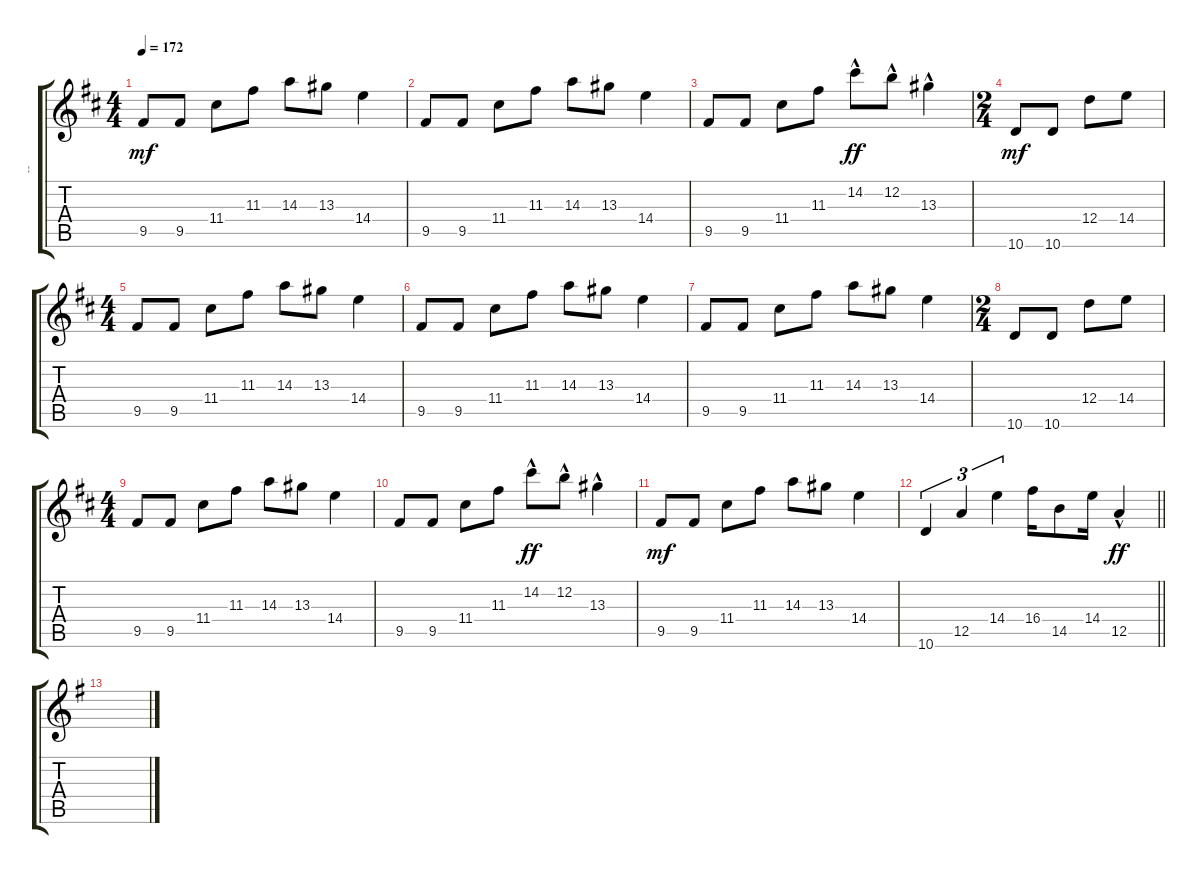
\track ("--" "--") {instrument overdrivenguitar}
\staff {score tabs}
\tuning (E4 B3 G3 D3 A2 E2) {hide}
\ts (4 4)
\tempo 172
\clef g2
\ks d
9.5.8{dy mf} 9.5.8 11.4.8 11.3.8 14.3.8 13.3.8 14.4.4 |
9.5.8 9.5.8 11.4.8 11.3.8 14.3.8 13.3.8 14.4.4 |
9.5.8 9.5.8 11.4.8 11.3.8 14.2{hac}.8{dy ff} 12.2{hac}.8 13.3{hac}.4 |
\ts (2 4)
10.6.8{dy mf} 10.6.8 12.4.8 14.4.8 |
\ts (4 4)
9.5.8 9.5.8 11.4.8 11.3.8 14.3.8 13.3.8 14.4.4 |
9.5.8 9.5.8 11.4.8 11.3.8 14.3.8 13.3.8 14.4.4 |
9.5.8 9.5.8 11.4.8 11.3.8 14.3.8 13.3.8 14.4.4 |
\ts (2 4)
10.6.8 10.6.8 12.4.8 14.4.8 |
\ts (4 4)
9.5.8 9.5.8 11.4.8 11.3.8 14.3.8 13.3.8 14.4.4 |
9.5.8 9.5.8 11.4.8 11.3.8 14.2{hac}.8{dy ff} 12.2{hac}.8 13.3{hac}.4 |
9.5.8{dy mf} 9.5.8 11.4.8 11.3.8 14.3.8 13.3.8 14.4.4 |
\barLineRight lightlight
10.6.4{tu (3 2)} 12.5.4{tu (3 2)} 14.4.4{tu (3 2)} 16.4.16 14.5.8 14.4.16 12.5{hac}.4{dy ff} |
\ks g
